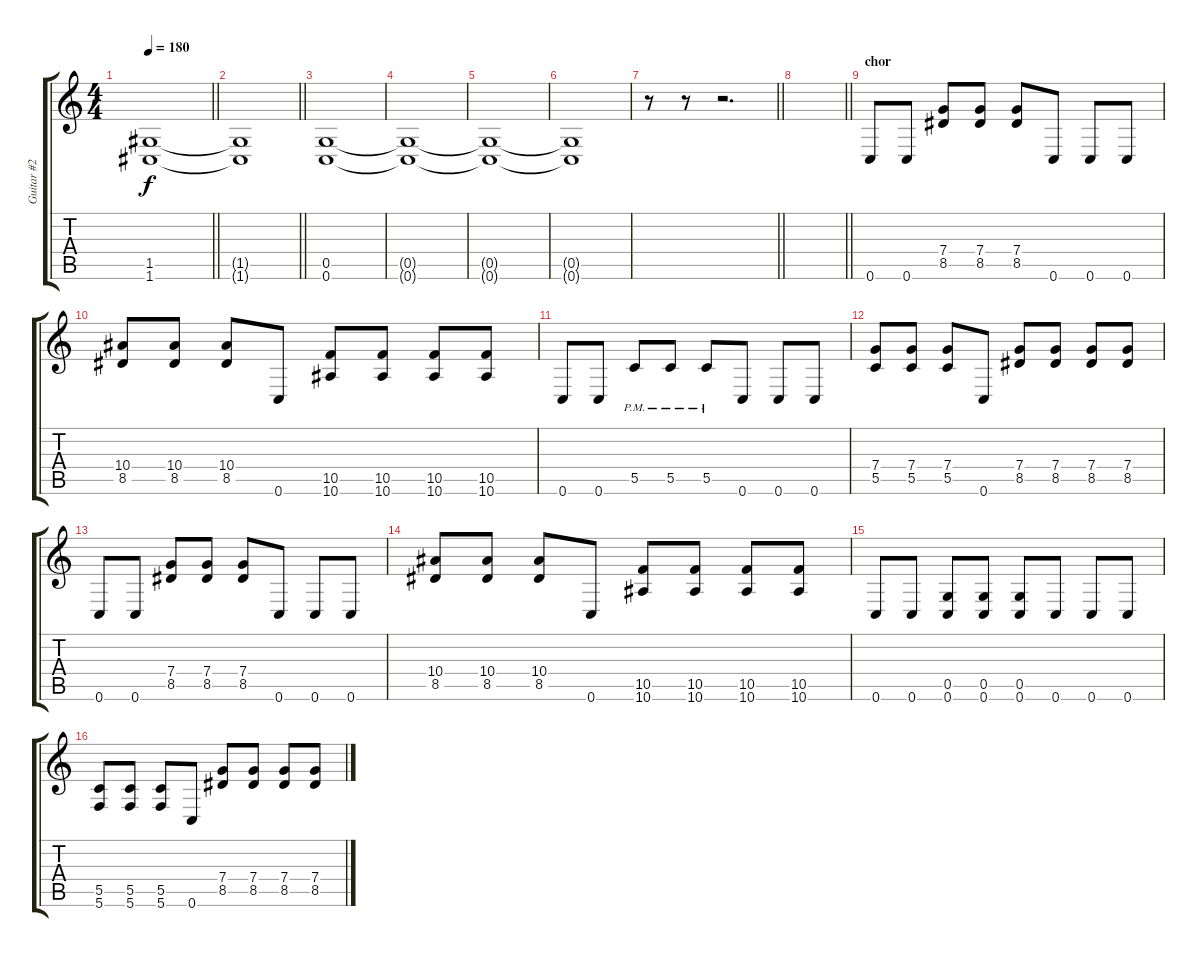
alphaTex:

\track ("Guitar #2" "Guitar #2") {instrument overdrivenguitar}
\staff {score tabs}
\tuning (D4 A3 F3 C3 G2 C2) {hide}
\ts (4 4)
\tempo 180
\clef g2
\barLineRight lightlight
\ks c
(1.5{t} 1.6{t}).1{dy f} |
\barLineRight lightlight
(1.5{t} 1.6{t}).1 |
(0.5 0.6).1 |
(0.5{t} 0.6{t}).1 |
(0.5{t} 0.6{t}).1 |
(0.5{t} 0.6{t}).1 |
\barLineRight lightlight
r.8 r.8 r.2{d} |
\barLineRight lightlight
|
\section ("" "chor")
0.6.8 0.6.8 (7.4 8.5).8 (7.4 8.5).8 (7.4 8.5).8 0.6.8 0.6.8 0.6.8 |
(10.4 8.5).8 (10.4 8.5).8 (10.4 8.5).8 0.6.8 (10.5 10.6).8 (10.5 10.6).8 (10.5 10.6).8 (10.5 10.6).8 |
0.6.8 0.6.8 5.5{pm}.8 5.5{pm}.8 5.5{pm}.8 0.6.8 0.6.8 0.6.8 |
(7.4 5.5).8 (7.4 5.5).8 (7.4 5.5).8 0.6.8 (7.4 8.5).8 (7.4 8.5).8 (7.4 8.5).8 (7.4 8.5).8 |
0.6.8 0.6.8 (7.4 8.5).8 (7.4 8.5).8 (7.4 8.5).8 0.6.8 0.6.8 0.6.8 |
(10.4 8.5).8 (10.4 8.5).8 (10.4 8.5).8 0.6.8 (10.5 10.6).8 (10.5 10.6).8 (10.5 10.6).8 (10.5 10.6).8 |
0.6.8 0.6.8 (0.5 0.6).8 (0.5 0.6).8 (0.5 0.6).8 0.6.8 0.6.8 0.6.8 |
(5.5 5.6).8 (5.5 5.6).8 (5.5 5.6).8 0.6.8 (7.4 8.5).8 (7.4 8.5).8 (7.4 8.5).8 (7.4 8.5).8
